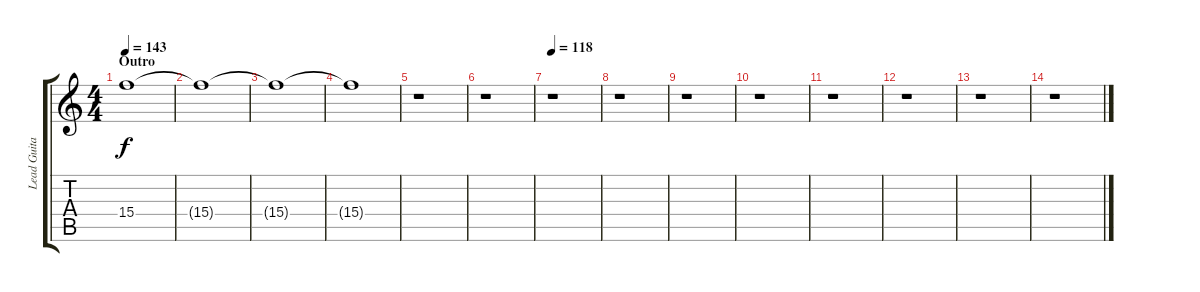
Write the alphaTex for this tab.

\track ("Lead Guitar" "Lead Guita") {instrument distortionguitar}
\staff {score tabs}
\tuning (E4 B3 G3 D3 A2 D2) {hide}
\ts (4 4)
\section ("" "Outro")
\tempo 143
\clef g2
\ks c
15.4{t}.1{dy f volume 0} |
15.4{t}.1 |
15.4{t}.1 |
15.4{t}.1 |
r.1 |
r.1 |
\tempo 118
r.1 |
r.1 |
r.1 |
r.1 |
r.1 |
r.1 |
r.1 |
r.1
